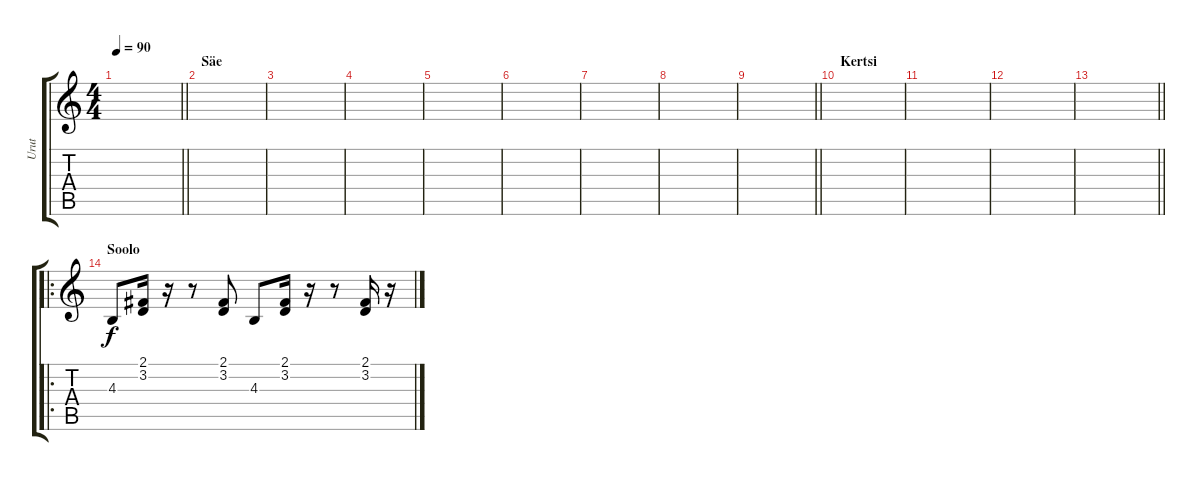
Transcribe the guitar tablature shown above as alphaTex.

\track ("Urut" "Urut") {mute instrument drawbarorgan}
\staff {score tabs}
\tuning (E4 B3 G3 D3 A2 E2) {hide}
\ts (4 4)
\tempo 90
\clef g2
\barLineRight lightlight
\ks c
|
\section ("" "Säe")
|
|
|
|
|
|
|
\barLineRight lightlight
|
\section ("" "Kertsi")
|
|
|
\barLineRight lightlight
|
\ro
\section ("" "Soolo")
4.3.8 (2.1 3.2).16 r.16 r.8 (2.1 3.2).8 4.3.8 (2.1 3.2).16 r.16 r.8 (2.1 3.2).16 r.16
